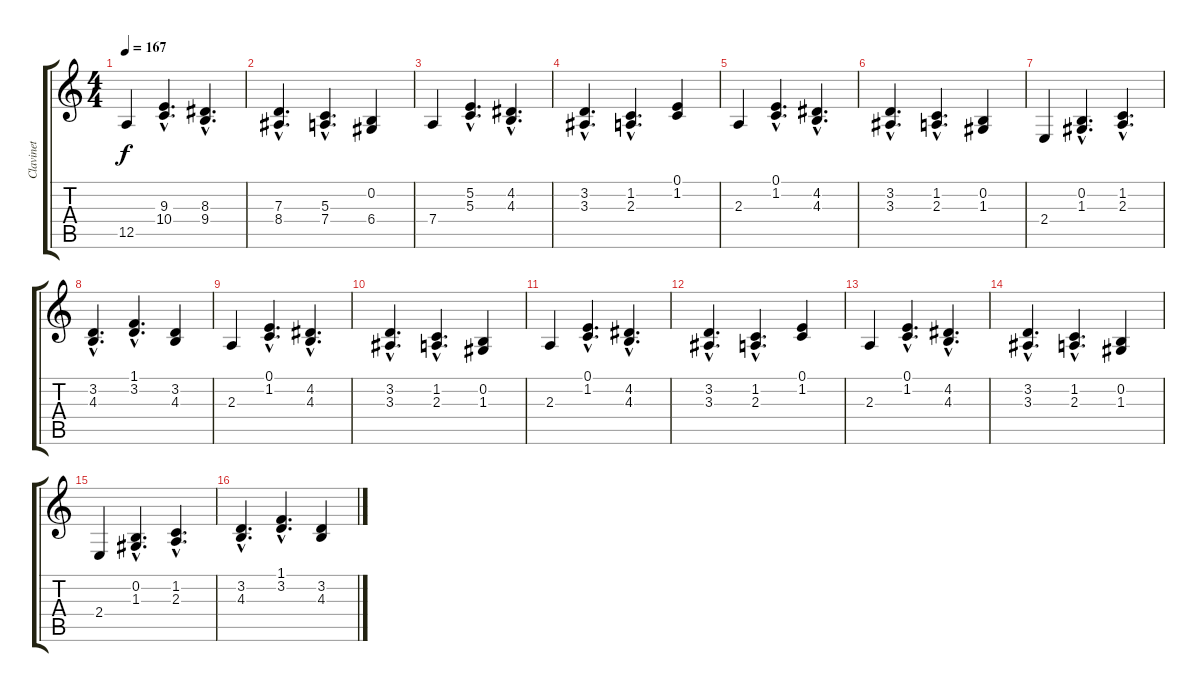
\track ("Clavinet" "Clavinet") {instrument clavinet}
\staff {score tabs}
\tuning (E4 B3 G3 D3 A2 E2) {hide}
\ts (4 4)
\tempo 167
\clef g2
\ks c
12.5.4{dy f instrument clavinet} (9.3{hac} 10.4{hac}).4{d} (8.3{hac} 9.4{hac}).4{d} |
(7.3{hac} 8.4{hac}).4{d} (5.3{hac} 7.4{hac}).4{d} (0.2 6.4).4 |
7.4.4 (5.2{hac} 5.3{hac}).4{d} (4.2{hac} 4.3{hac}).4{d} |
(3.2{hac} 3.3{hac}).4{d} (1.2{hac} 2.3{hac}).4{d} (0.1 1.2).4 |
2.3.4 (0.1{hac} 1.2{hac}).4{d} (4.2{hac} 4.3{hac}).4{d} |
(3.2{hac} 3.3{hac}).4{d} (1.2{hac} 2.3{hac}).4{d} (0.2 1.3).4 |
2.4.4 (0.2{hac} 1.3{hac}).4{d} (1.2{hac} 2.3{hac}).4{d} |
(3.2{hac} 4.3{hac}).4{d} (1.1{hac} 3.2{hac}).4{d} (3.2 4.3).4 |
2.3.4 (0.1{hac} 1.2{hac}).4{d} (4.2{hac} 4.3{hac}).4{d} |
(3.2{hac} 3.3{hac}).4{d} (1.2{hac} 2.3{hac}).4{d} (0.2 1.3).4 |
2.3.4 (0.1{hac} 1.2{hac}).4{d} (4.2{hac} 4.3{hac}).4{d} |
(3.2{hac} 3.3{hac}).4{d} (1.2{hac} 2.3{hac}).4{d} (0.1 1.2).4 |
2.3.4 (0.1{hac} 1.2{hac}).4{d} (4.2{hac} 4.3{hac}).4{d} |
(3.2{hac} 3.3{hac}).4{d} (1.2{hac} 2.3{hac}).4{d} (0.2 1.3).4 |
2.4.4 (0.2{hac} 1.3{hac}).4{d} (1.2{hac} 2.3{hac}).4{d} |
(3.2{hac} 4.3{hac}).4{d} (1.1{hac} 3.2{hac}).4{d} (3.2 4.3).4
